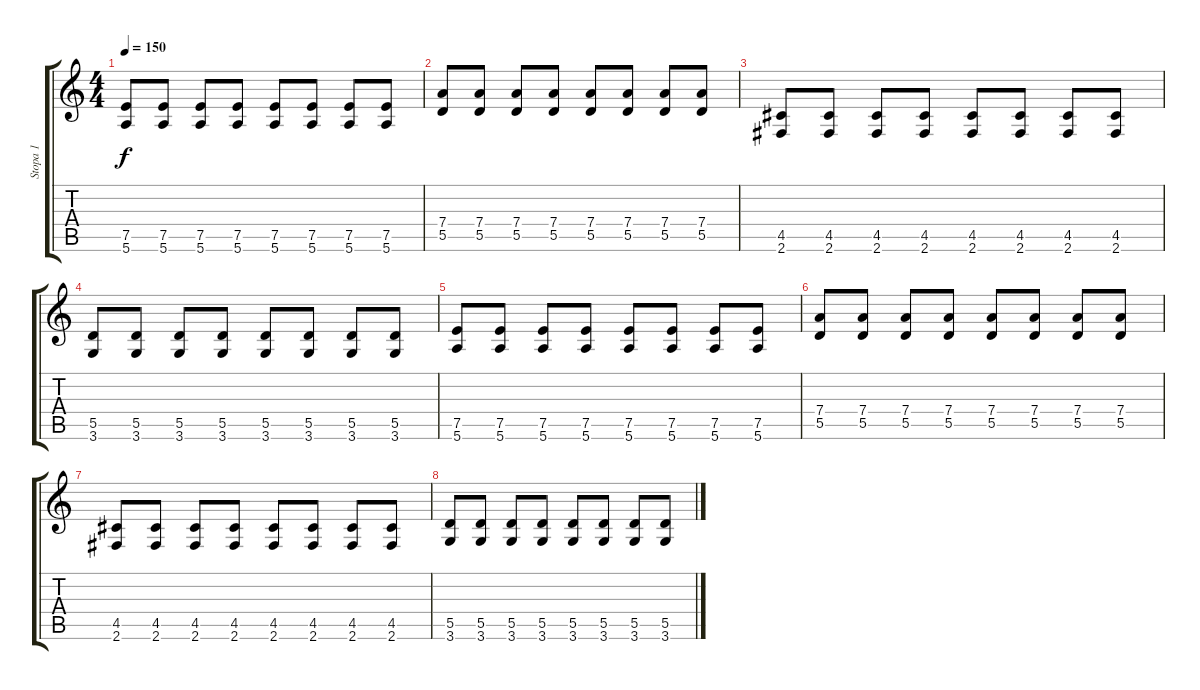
\track ("Stopa 1" "Stopa 1") {instrument overdrivenguitar}
\staff {score tabs}
\tuning (E4 B3 G3 D3 A2 E2) {hide}
\ts (4 4)
\tempo 150
\clef g2
\ks c
(7.5 5.6).8{dy f} (7.5 5.6).8 (7.5 5.6).8 (7.5 5.6).8 (7.5 5.6).8 (7.5 5.6).8 (7.5 5.6).8 (7.5 5.6).8 |
(7.4 5.5).8 (7.4 5.5).8 (7.4 5.5).8 (7.4 5.5).8 (7.4 5.5).8 (7.4 5.5).8 (7.4 5.5).8 (7.4 5.5).8 |
(4.5 2.6).8 (4.5 2.6).8 (4.5 2.6).8 (4.5 2.6).8 (4.5 2.6).8 (4.5 2.6).8 (4.5 2.6).8 (4.5 2.6).8 |
(5.5 3.6).8 (5.5 3.6).8 (5.5 3.6).8 (5.5 3.6).8 (5.5 3.6).8 (5.5 3.6).8 (5.5 3.6).8 (5.5 3.6).8 |
(7.5 5.6).8 (7.5 5.6).8 (7.5 5.6).8 (7.5 5.6).8 (7.5 5.6).8 (7.5 5.6).8 (7.5 5.6).8 (7.5 5.6).8 |
(7.4 5.5).8 (7.4 5.5).8 (7.4 5.5).8 (7.4 5.5).8 (7.4 5.5).8 (7.4 5.5).8 (7.4 5.5).8 (7.4 5.5).8 |
(4.5 2.6).8 (4.5 2.6).8 (4.5 2.6).8 (4.5 2.6).8 (4.5 2.6).8 (4.5 2.6).8 (4.5 2.6).8 (4.5 2.6).8 |
(5.5 3.6).8 (5.5 3.6).8 (5.5 3.6).8 (5.5 3.6).8 (5.5 3.6).8 (5.5 3.6).8 (5.5 3.6).8 (5.5 3.6).8
